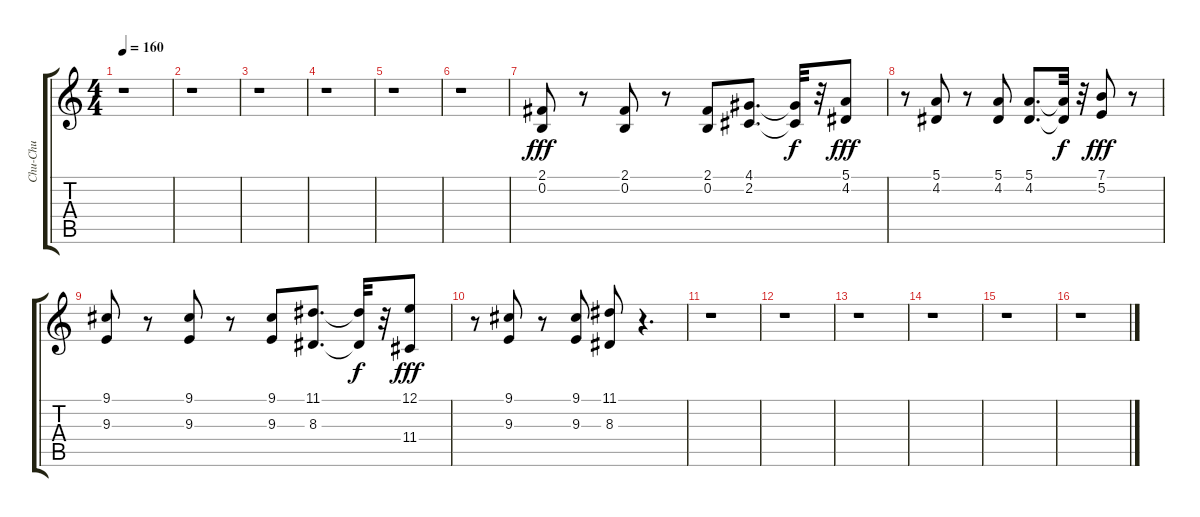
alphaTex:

\track ("Chu-Chu" "Chu-Chu") {instrument voiceoohs}
\staff {score tabs}
\tuning (E4 B3 G3 D3 A2 E2) {hide}
\ts (4 4)
\tempo 160
\clef g2
\ks c
r.1{dy f} |
r.1 |
r.1 |
r.1 |
r.1 |
r.1 |
(2.1 0.2).8{dy fff} r.8 (2.1 0.2).8 r.8 (2.1 0.2).8 (4.1 2.2).8{d} (4.1{t} 2.2{t}).32{dy f} r.32 (5.1 4.2).8{dy fff} |
r.8 (5.1 4.2).8 r.8 (5.1 4.2).8 (5.1 4.2).8{d} (5.1{t} 4.2{t}).32{dy f} r.32 (7.1 5.2).8{dy fff} r.8 |
(9.1 9.3).8 r.8 (9.1 9.3).8 r.8 (9.1 9.3).8 (11.1 8.3).8{d} (11.1{t} 8.3{t}).32{dy f} r.32 (12.1 11.4).8{dy fff} |
r.8 (9.1 9.3).8 r.8 (9.1 9.3).8 (11.1 8.3).8 r.4{d} |
r.1 |
r.1 |
r.1 |
r.1 |
r.1 |
r.1
